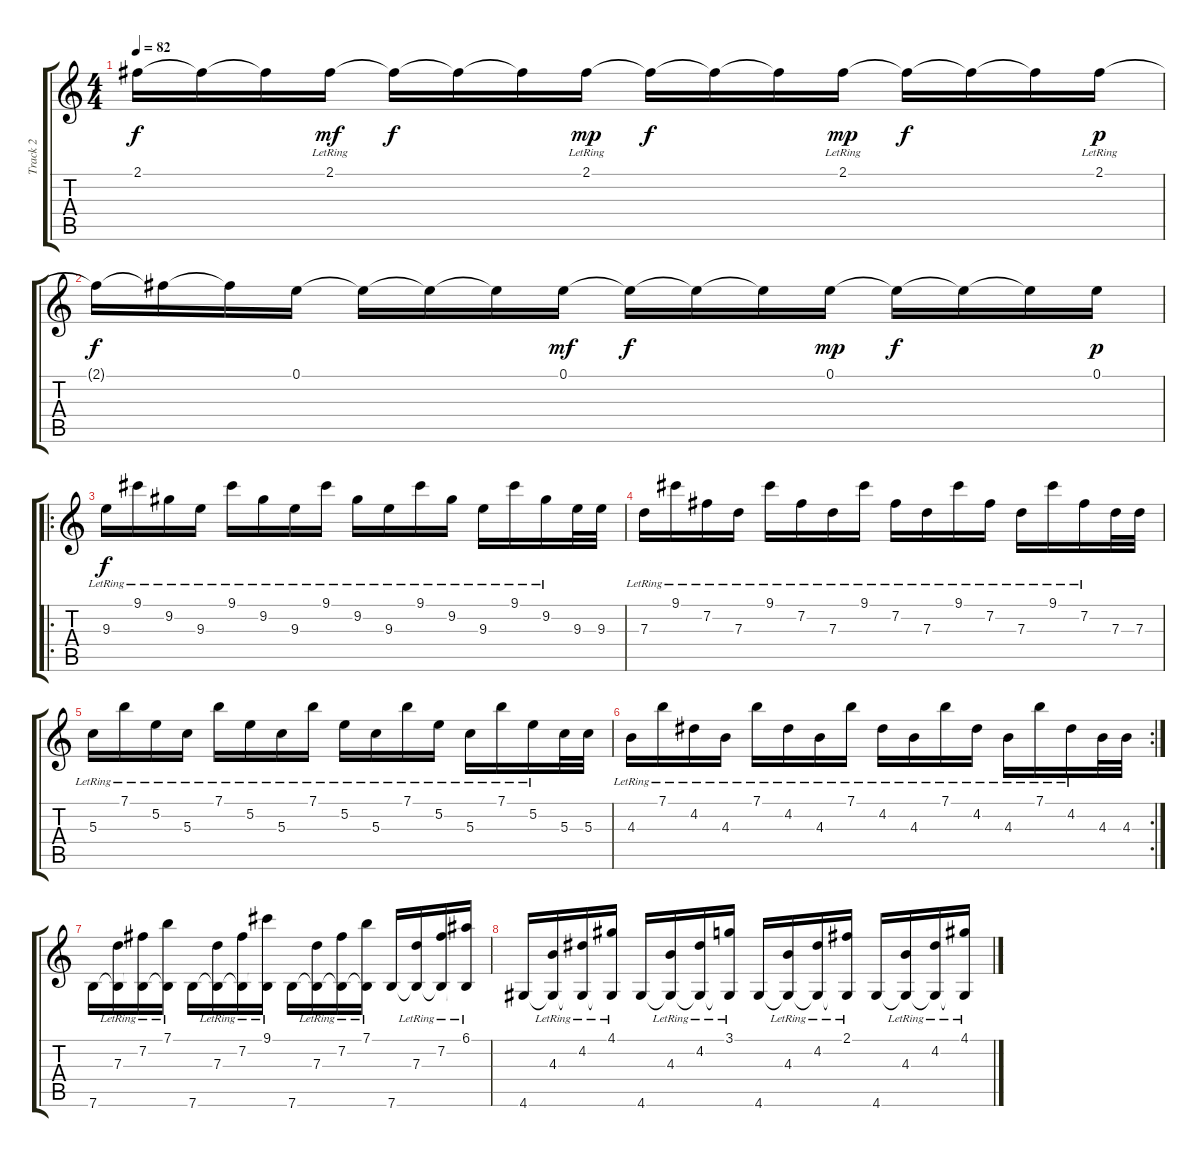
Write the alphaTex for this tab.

\track ("Track 2" "Track 2") {instrument electricguitarmuted}
\staff {score tabs}
\tuning (E4 B3 G3 D3 A2 E2) {hide}
\ts (4 4)
\tempo 82
\clef g2
\ks c
2.1{t}.16{dy f} 2.1{t}.16 2.1{t}.16 2.1{lr}.16{dy mf} 2.1{t}.16{dy f} 2.1{t}.16 2.1{t}.16 2.1{lr}.16{dy mp} 2.1{t}.16{dy f} 2.1{t}.16 2.1{t}.16 2.1{lr}.16{dy mp} 2.1{t}.16{dy f} 2.1{t}.16 2.1{t}.16 2.1{lr}.16{dy p} |
2.1{t}.16{dy f} 2.1{t}.16 2.1{t}.16 0.1.16 0.1{t}.16 0.1{t}.16 0.1{t}.16 0.1.16{dy mf} 0.1{t}.16{dy f} 0.1{t}.16 0.1{t}.16 0.1.16{dy mp} 0.1{t}.16{dy f} 0.1{t}.16 0.1{t}.16 0.1.16{dy p} |
\ro
9.3{lr}.16{dy f} 9.1{lr}.16 9.2{lr}.16 9.3{lr}.16 9.1{lr}.16 9.2{lr}.16 9.3{lr}.16 9.1{lr}.16 9.2{lr}.16 9.3{lr}.16 9.1{lr}.16 9.2{lr}.16 9.3{lr}.16 9.1{lr}.16 9.2{lr}.16 9.3.32 9.3.32 |
7.3{lr}.16 9.1{lr}.16 7.2{lr}.16 7.3{lr}.16 9.1{lr}.16 7.2{lr}.16 7.3{lr}.16 9.1{lr}.16 7.2{lr}.16 7.3{lr}.16 9.1{lr}.16 7.2{lr}.16 7.3{lr}.16 9.1{lr}.16 7.2{lr}.16 7.3.32 7.3.32 |
5.3{lr}.16 7.1{lr}.16 5.2{lr}.16 5.3{lr}.16 7.1{lr}.16 5.2{lr}.16 5.3{lr}.16 7.1{lr}.16 5.2{lr}.16 5.3{lr}.16 7.1{lr}.16 5.2{lr}.16 5.3{lr}.16 7.1{lr}.16 5.2{lr}.16 5.3.32 5.3.32 |
\rc 2
4.3{lr}.16 7.1{lr}.16 4.2{lr}.16 4.3{lr}.16 7.1{lr}.16 4.2{lr}.16 4.3{lr}.16 7.1{lr}.16 4.2{lr}.16 4.3{lr}.16 7.1{lr}.16 4.2{lr}.16 4.3{lr}.16 7.1{lr}.16 4.2{lr}.16 4.3.32 4.3.32 |
7.6.16 (7.3{lr} 7.6{t}).16 (7.2{lr} 7.6{t}).16 (7.1{lr} 7.6{t}).16 7.6.16 (7.3{lr} 7.6{t}).16 (7.2{lr} 7.6{t}).16 (9.1{lr} 7.6{t}).16 7.6.16 (7.3{lr} 7.6{t}).16 (7.2{lr} 7.6{t}).16 (7.1{lr} 7.6{t}).16 7.6.16 (7.3{lr} 7.6{t}).16 (7.2{lr} 7.6{t}).16 (6.1{lr} 7.6{t}).16 |
4.6.16 (4.3{lr} 4.6{t}).16 (4.2{lr} 4.6{t}).16 (4.1{lr} 4.6{t}).16 4.6.16 (4.3{lr} 4.6{t}).16 (4.2{lr} 4.6{t}).16 (3.1{lr} 4.6{t}).16 4.6.16 (4.3{lr} 4.6{t}).16 (4.2{lr} 4.6{t}).16 (2.1{lr} 4.6{t}).16 4.6.16 (4.3{lr} 4.6{t}).16 (4.2{lr} 4.6{t}).16 (4.1{lr} 4.6{t}).16
